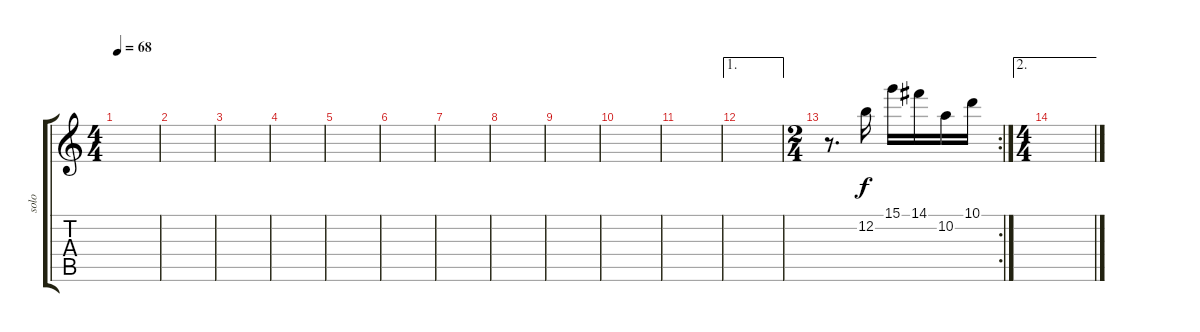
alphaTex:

\track ("solo" "solo") {instrument electricguitarclean}
\staff {score tabs}
\tuning (E4 B3 G3 D3 A2 E2) {hide}
\ts (4 4)
\tempo 68
\clef g2
\ks c
|
|
|
|
|
|
|
|
|
|
|
\ae 1
|
\rc 2
\ts (2 4)
r.8{d} 12.2.16 15.1.16 14.1.16 10.2.16 10.1.16 |
\ae 2
\ts (4 4)
